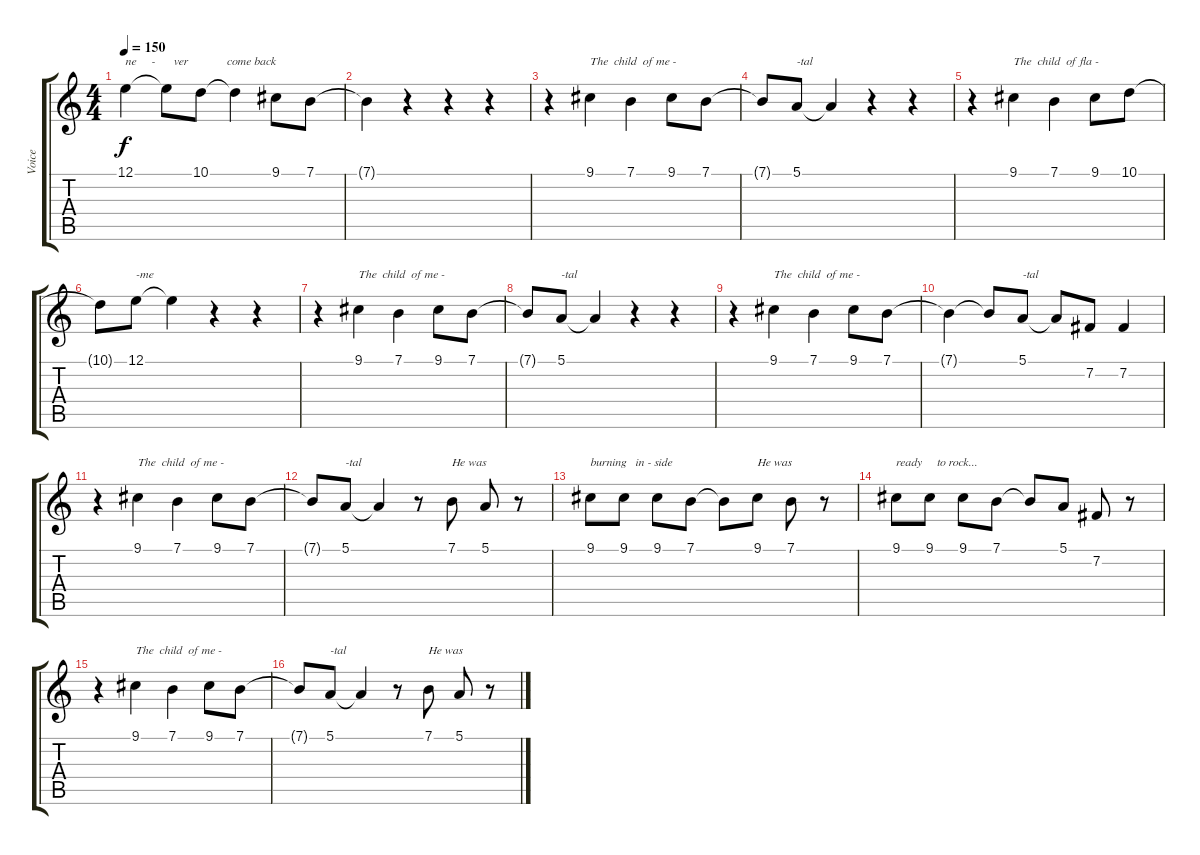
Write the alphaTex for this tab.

\track ("Voice" "Voice") {instrument violin}
\staff {score tabs}
\tuning (E4 B3 G3 D3 A2 E2) {hide}
\ts (4 4)
\tempo 150
\clef g2
\ks c
12.1.4{txt "ne     -      ver             come back" dy f} 12.1{t}.8 10.1.8 10.1{t}.4 9.1.8 7.1.8 |
7.1{t}.4 r.4 r.4 r.4 |
r.4 9.1.4{txt "The  child  of me - "} 7.1.4 9.1.8 7.1.8 |
7.1{t}.8 5.1.8{txt "-tal"} 5.1{t}.4 r.4 r.4 |
r.4 9.1.4{txt "The  child  of fla - "} 7.1.4 9.1.8 10.1.8 |
10.1{t}.8 12.1.8{txt "-me"} 12.1{t}.4 r.4 r.4 |
r.4 9.1.4{txt "The  child  of me - "} 7.1.4 9.1.8 7.1.8 |
7.1{t}.8 5.1.8{txt "-tal"} 5.1{t}.4 r.4 r.4 |
r.4 9.1.4{txt "The  child  of me - "} 7.1.4 9.1.8 7.1.8 |
7.1{t}.4 7.1{t}.8 5.1.8{txt "-tal"} 5.1{t}.8 7.2.8 7.2.4 |
r.4 9.1.4{txt "The  child  of me - "} 7.1.4 9.1.8 7.1.8 |
7.1{t}.8 5.1.8{txt "-tal"} 5.1{t}.4 r.8 7.1.8{txt "He was"} 5.1.8 r.8 |
9.1.8{txt "burning   in - side"} 9.1.8 9.1.8 7.1.8 7.1{t}.8 9.1.8{txt "He was"} 7.1.8 r.8 |
9.1.8{txt "ready     to rock..."} 9.1.8 9.1.8 7.1.8 7.1{t}.8 5.1.8 7.2.8 r.8 |
r.4 9.1.4{txt "The  child  of me - "} 7.1.4 9.1.8 7.1.8 |
7.1{t}.8 5.1.8{txt "-tal"} 5.1{t}.4 r.8 7.1.8{txt "He was"} 5.1.8 r.8
